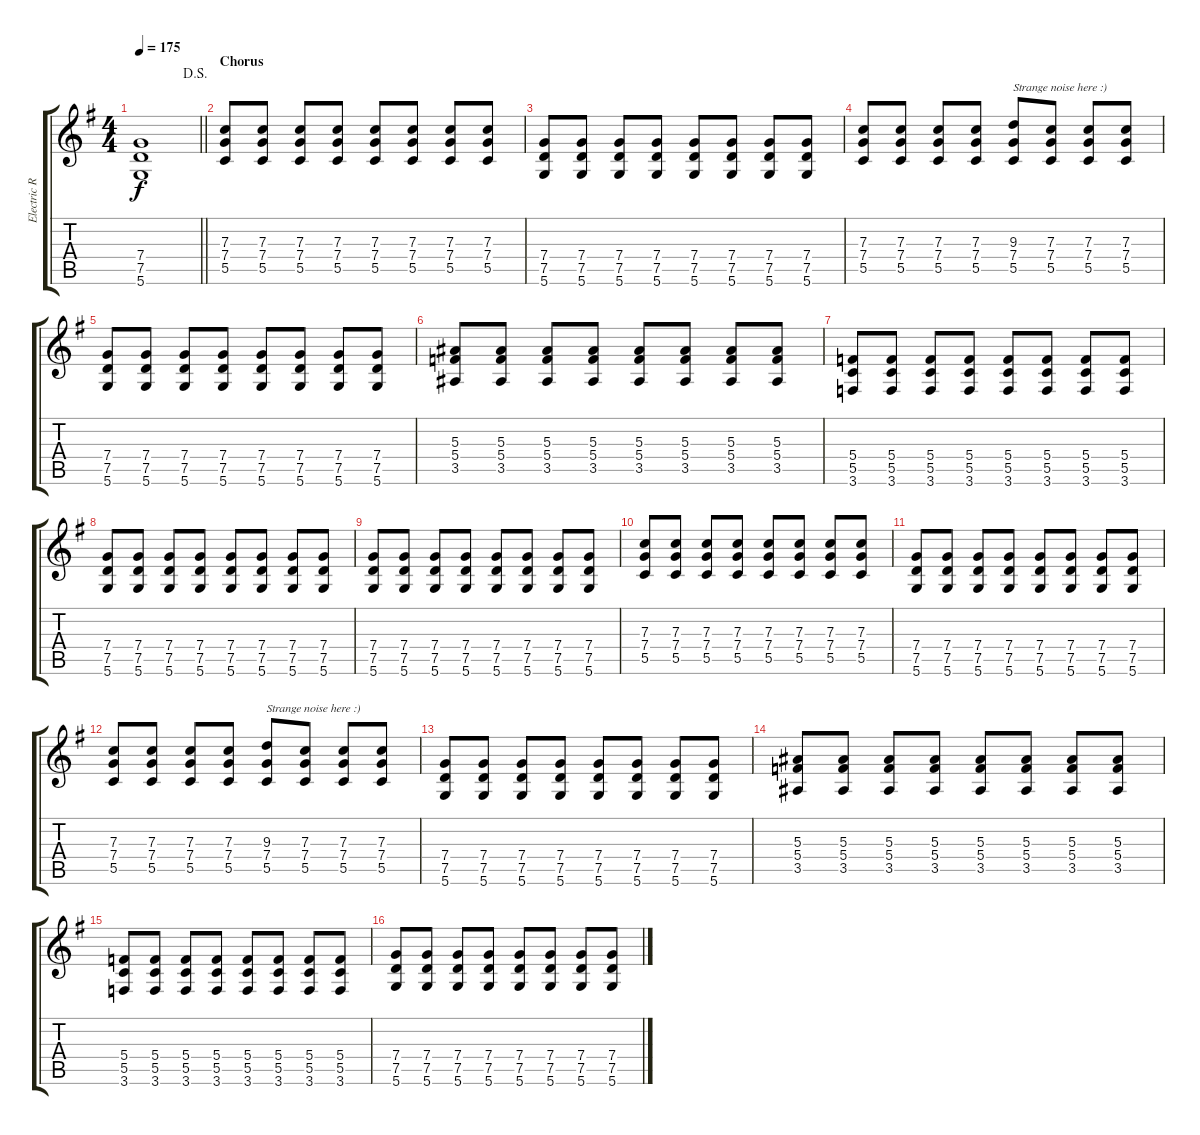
\track ("Electric Rhythm" "Electric R") {instrument distortionguitar}
\staff {score tabs}
\tuning (D4 A3 F3 C3 G2 D2) {hide}
\ts (4 4)
\jump dalsegno
\tempo 175
\clef g2
\barLineRight lightlight
\ks g
(7.4{t} 7.5{t} 5.6{t}).1{dy f} |
\section ("" "Chorus")
(7.3 7.4 5.5).8 (7.3 7.4 5.5).8 (7.3 7.4 5.5).8 (7.3 7.4 5.5).8 (7.3 7.4 5.5).8 (7.3 7.4 5.5).8 (7.3 7.4 5.5).8 (7.3 7.4 5.5).8 |
(7.4 7.5 5.6).8 (7.4 7.5 5.6).8 (7.4 7.5 5.6).8 (7.4 7.5 5.6).8 (7.4 7.5 5.6).8 (7.4 7.5 5.6).8 (7.4 7.5 5.6).8 (7.4 7.5 5.6).8 |
(7.3 7.4 5.5).8 (7.3 7.4 5.5).8 (7.3 7.4 5.5).8 (7.3 7.4 5.5).8 (9.3 7.4 5.5).8{txt "Strange noise here :)"} (7.3 7.4 5.5).8 (7.3 7.4 5.5).8 (7.3 7.4 5.5).8 |
(7.4 7.5 5.6).8 (7.4 7.5 5.6).8 (7.4 7.5 5.6).8 (7.4 7.5 5.6).8 (7.4 7.5 5.6).8 (7.4 7.5 5.6).8 (7.4 7.5 5.6).8 (7.4 7.5 5.6).8 |
(5.3 5.4 3.5).8 (5.3 5.4 3.5).8 (5.3 5.4 3.5).8 (5.3 5.4 3.5).8 (5.3 5.4 3.5).8 (5.3 5.4 3.5).8 (5.3 5.4 3.5).8 (5.3 5.4 3.5).8 |
(5.4 5.5 3.6).8 (5.4 5.5 3.6).8 (5.4 5.5 3.6).8 (5.4 5.5 3.6).8 (5.4 5.5 3.6).8 (5.4 5.5 3.6).8 (5.4 5.5 3.6).8 (5.4 5.5 3.6).8 |
(7.4 7.5 5.6).8 (7.4 7.5 5.6).8 (7.4 7.5 5.6).8 (7.4 7.5 5.6).8 (7.4 7.5 5.6).8 (7.4 7.5 5.6).8 (7.4 7.5 5.6).8 (7.4 7.5 5.6).8 |
(7.4 7.5 5.6).8 (7.4 7.5 5.6).8 (7.4 7.5 5.6).8 (7.4 7.5 5.6).8 (7.4 7.5 5.6).8 (7.4 7.5 5.6).8 (7.4 7.5 5.6).8 (7.4 7.5 5.6).8 |
(7.3 7.4 5.5).8 (7.3 7.4 5.5).8 (7.3 7.4 5.5).8 (7.3 7.4 5.5).8 (7.3 7.4 5.5).8 (7.3 7.4 5.5).8 (7.3 7.4 5.5).8 (7.3 7.4 5.5).8 |
(7.4 7.5 5.6).8 (7.4 7.5 5.6).8 (7.4 7.5 5.6).8 (7.4 7.5 5.6).8 (7.4 7.5 5.6).8 (7.4 7.5 5.6).8 (7.4 7.5 5.6).8 (7.4 7.5 5.6).8 |
(7.3 7.4 5.5).8 (7.3 7.4 5.5).8 (7.3 7.4 5.5).8 (7.3 7.4 5.5).8 (9.3 7.4 5.5).8{txt "Strange noise here :)"} (7.3 7.4 5.5).8 (7.3 7.4 5.5).8 (7.3 7.4 5.5).8 |
(7.4 7.5 5.6).8 (7.4 7.5 5.6).8 (7.4 7.5 5.6).8 (7.4 7.5 5.6).8 (7.4 7.5 5.6).8 (7.4 7.5 5.6).8 (7.4 7.5 5.6).8 (7.4 7.5 5.6).8 |
(5.3 5.4 3.5).8 (5.3 5.4 3.5).8 (5.3 5.4 3.5).8 (5.3 5.4 3.5).8 (5.3 5.4 3.5).8 (5.3 5.4 3.5).8 (5.3 5.4 3.5).8 (5.3 5.4 3.5).8 |
(5.4 5.5 3.6).8 (5.4 5.5 3.6).8 (5.4 5.5 3.6).8 (5.4 5.5 3.6).8 (5.4 5.5 3.6).8 (5.4 5.5 3.6).8 (5.4 5.5 3.6).8 (5.4 5.5 3.6).8 |
(7.4 7.5 5.6).8 (7.4 7.5 5.6).8 (7.4 7.5 5.6).8 (7.4 7.5 5.6).8 (7.4 7.5 5.6).8 (7.4 7.5 5.6).8 (7.4 7.5 5.6).8 (7.4 7.5 5.6).8
